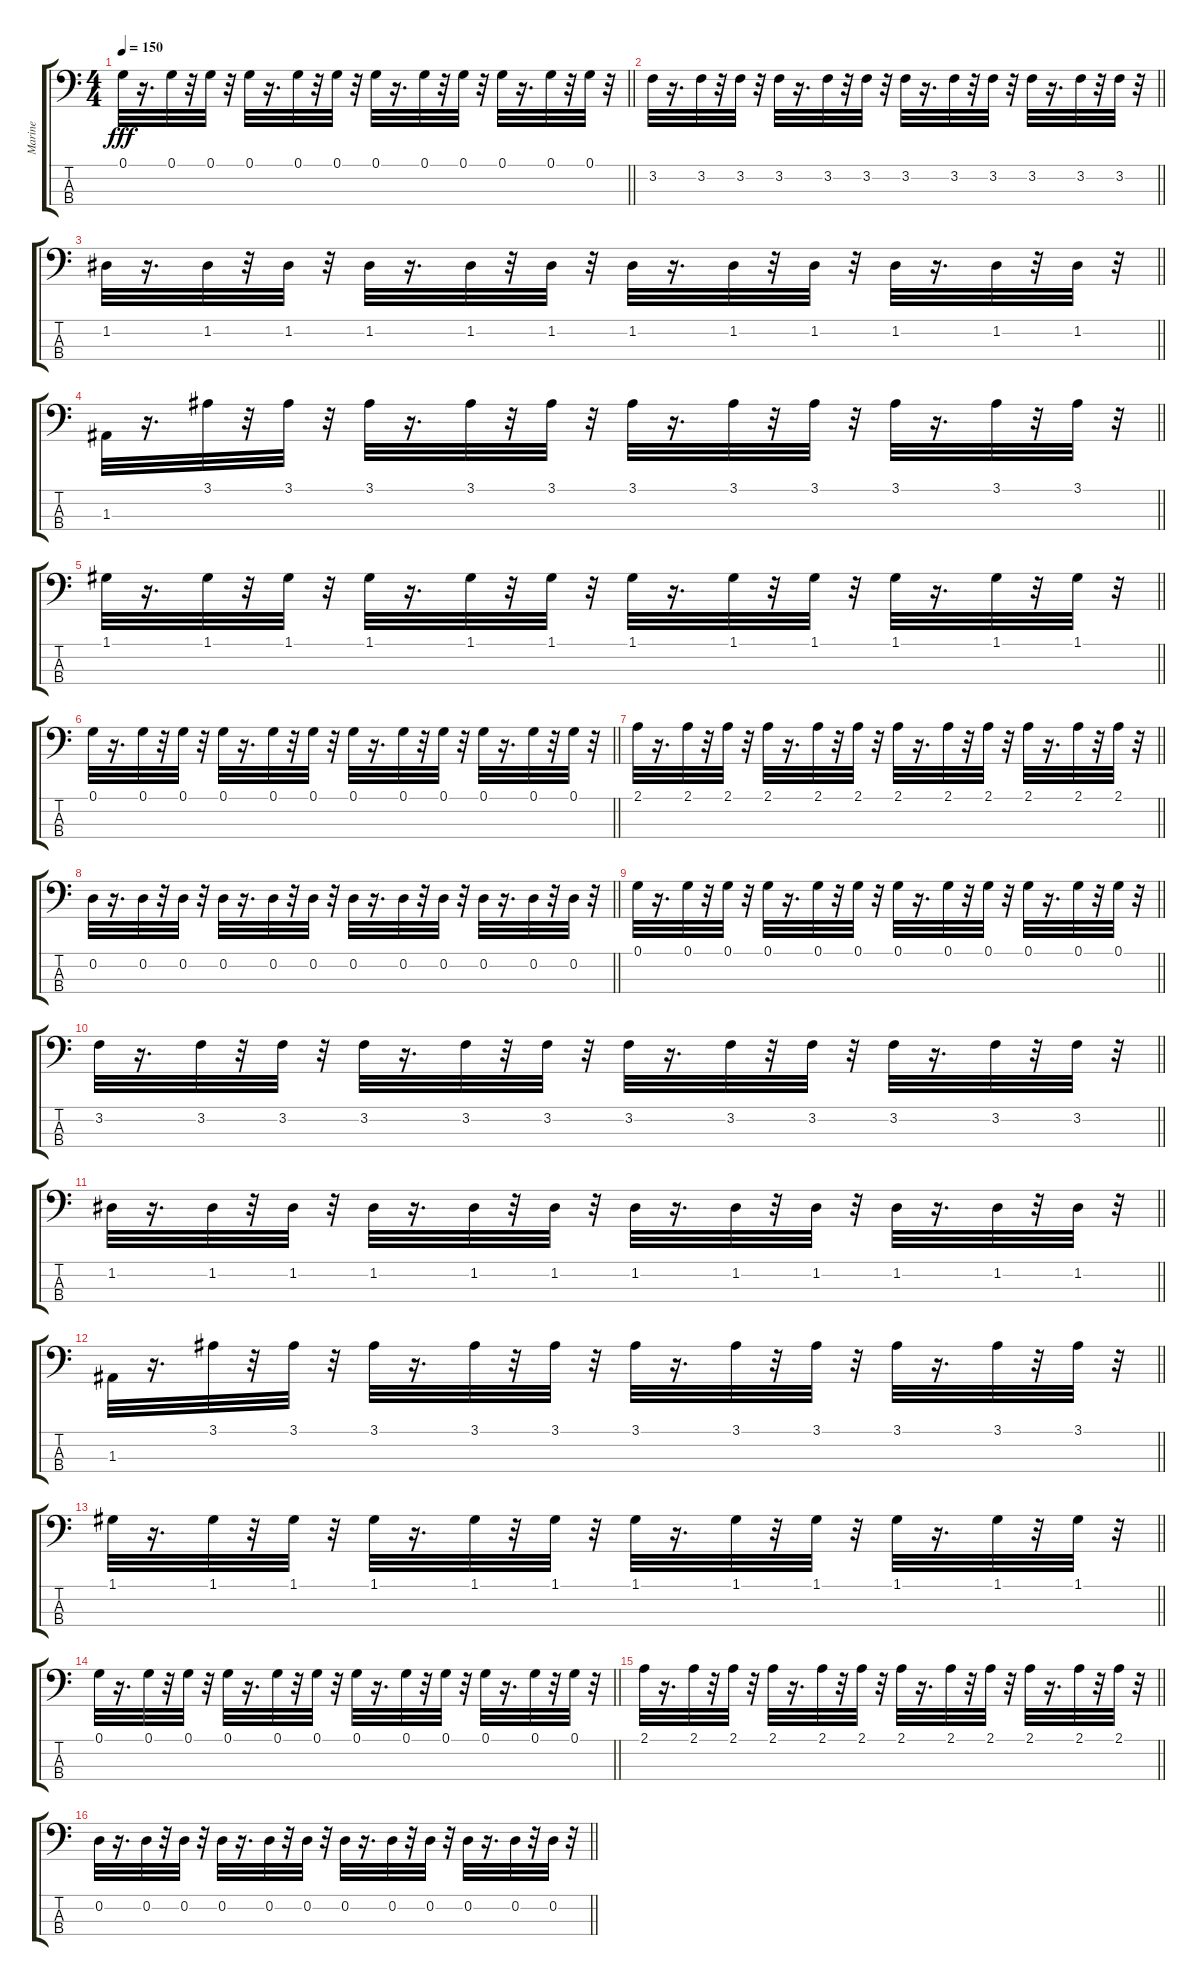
\track ("Marine" "Marine") {instrument electricbassfinger}
\staff {score tabs}
\tuning (G2 D2 A1 E1) {hide}
\ts (4 4)
\tempo 150
\clef f4
\barLineRight lightlight
\ks c
0.1.32{dy fff} r.16{d} 0.1.32 r.32 0.1.32 r.32 0.1.32 r.16{d} 0.1.32 r.32 0.1.32 r.32 0.1.32 r.16{d} 0.1.32 r.32 0.1.32 r.32 0.1.32 r.16{d} 0.1.32 r.32 0.1.32 r.32 |
\barLineRight lightlight
3.2.32 r.16{d} 3.2.32 r.32 3.2.32 r.32 3.2.32 r.16{d} 3.2.32 r.32 3.2.32 r.32 3.2.32 r.16{d} 3.2.32 r.32 3.2.32 r.32 3.2.32 r.16{d} 3.2.32 r.32 3.2.32 r.32 |
\barLineRight lightlight
1.2.32 r.16{d} 1.2.32 r.32 1.2.32 r.32 1.2.32 r.16{d} 1.2.32 r.32 1.2.32 r.32 1.2.32 r.16{d} 1.2.32 r.32 1.2.32 r.32 1.2.32 r.16{d} 1.2.32 r.32 1.2.32 r.32 |
\barLineRight lightlight
1.3.32 r.16{d} 3.1.32 r.32 3.1.32 r.32 3.1.32 r.16{d} 3.1.32 r.32 3.1.32 r.32 3.1.32 r.16{d} 3.1.32 r.32 3.1.32 r.32 3.1.32 r.16{d} 3.1.32 r.32 3.1.32 r.32 |
\barLineRight lightlight
1.1.32 r.16{d} 1.1.32 r.32 1.1.32 r.32 1.1.32 r.16{d} 1.1.32 r.32 1.1.32 r.32 1.1.32 r.16{d} 1.1.32 r.32 1.1.32 r.32 1.1.32 r.16{d} 1.1.32 r.32 1.1.32 r.32 |
\barLineRight lightlight
0.1.32 r.16{d} 0.1.32 r.32 0.1.32 r.32 0.1.32 r.16{d} 0.1.32 r.32 0.1.32 r.32 0.1.32 r.16{d} 0.1.32 r.32 0.1.32 r.32 0.1.32 r.16{d} 0.1.32 r.32 0.1.32 r.32 |
\barLineRight lightlight
2.1.32 r.16{d} 2.1.32 r.32 2.1.32 r.32 2.1.32 r.16{d} 2.1.32 r.32 2.1.32 r.32 2.1.32 r.16{d} 2.1.32 r.32 2.1.32 r.32 2.1.32 r.16{d} 2.1.32 r.32 2.1.32 r.32 |
\barLineRight lightlight
0.2.32 r.16{d} 0.2.32 r.32 0.2.32 r.32 0.2.32 r.16{d} 0.2.32 r.32 0.2.32 r.32 0.2.32 r.16{d} 0.2.32 r.32 0.2.32 r.32 0.2.32 r.16{d} 0.2.32 r.32 0.2.32 r.32 |
\barLineRight lightlight
0.1.32 r.16{d} 0.1.32 r.32 0.1.32 r.32 0.1.32 r.16{d} 0.1.32 r.32 0.1.32 r.32 0.1.32 r.16{d} 0.1.32 r.32 0.1.32 r.32 0.1.32 r.16{d} 0.1.32 r.32 0.1.32 r.32 |
\barLineRight lightlight
3.2.32 r.16{d} 3.2.32 r.32 3.2.32 r.32 3.2.32 r.16{d} 3.2.32 r.32 3.2.32 r.32 3.2.32 r.16{d} 3.2.32 r.32 3.2.32 r.32 3.2.32 r.16{d} 3.2.32 r.32 3.2.32 r.32 |
\barLineRight lightlight
1.2.32 r.16{d} 1.2.32 r.32 1.2.32 r.32 1.2.32 r.16{d} 1.2.32 r.32 1.2.32 r.32 1.2.32 r.16{d} 1.2.32 r.32 1.2.32 r.32 1.2.32 r.16{d} 1.2.32 r.32 1.2.32 r.32 |
\barLineRight lightlight
1.3.32 r.16{d} 3.1.32 r.32 3.1.32 r.32 3.1.32 r.16{d} 3.1.32 r.32 3.1.32 r.32 3.1.32 r.16{d} 3.1.32 r.32 3.1.32 r.32 3.1.32 r.16{d} 3.1.32 r.32 3.1.32 r.32 |
\barLineRight lightlight
1.1.32 r.16{d} 1.1.32 r.32 1.1.32 r.32 1.1.32 r.16{d} 1.1.32 r.32 1.1.32 r.32 1.1.32 r.16{d} 1.1.32 r.32 1.1.32 r.32 1.1.32 r.16{d} 1.1.32 r.32 1.1.32 r.32 |
\barLineRight lightlight
0.1.32 r.16{d} 0.1.32 r.32 0.1.32 r.32 0.1.32 r.16{d} 0.1.32 r.32 0.1.32 r.32 0.1.32 r.16{d} 0.1.32 r.32 0.1.32 r.32 0.1.32 r.16{d} 0.1.32 r.32 0.1.32 r.32 |
\barLineRight lightlight
2.1.32 r.16{d} 2.1.32 r.32 2.1.32 r.32 2.1.32 r.16{d} 2.1.32 r.32 2.1.32 r.32 2.1.32 r.16{d} 2.1.32 r.32 2.1.32 r.32 2.1.32 r.16{d} 2.1.32 r.32 2.1.32 r.32 |
\barLineRight lightlight
0.2.32 r.16{d} 0.2.32 r.32 0.2.32 r.32 0.2.32 r.16{d} 0.2.32 r.32 0.2.32 r.32 0.2.32 r.16{d} 0.2.32 r.32 0.2.32 r.32 0.2.32 r.16{d} 0.2.32 r.32 0.2.32 r.32
